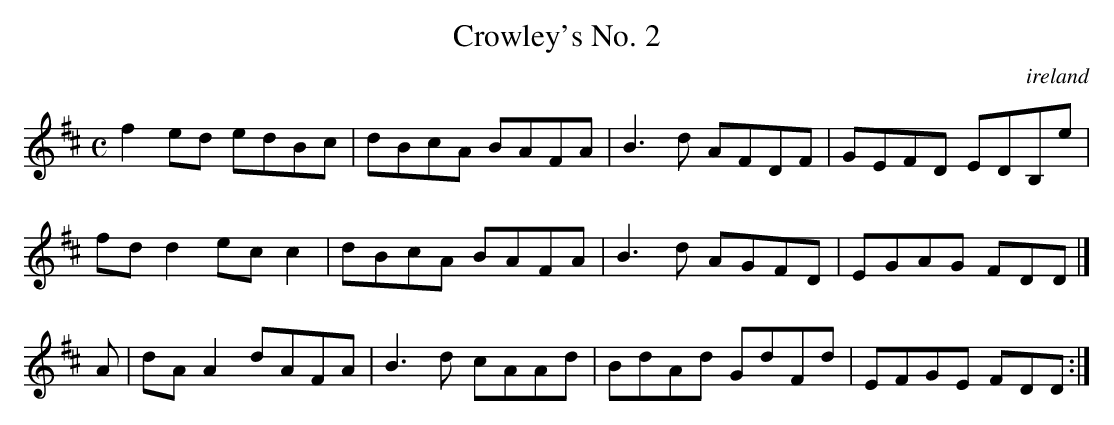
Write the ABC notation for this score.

X:1
T:Crowley's No. 2
O:ireland
M:C
L:1/8
K:D Major
f2ed edBc|dBcA BAFA|B3d AFDF|GEFD EDB,e|!
fdd2 ecc2|dBcA BAFA|B3d AGFD|EGAG FDD|]!
A|dAA2 dAFA|B3d cAAd|BdAd GdFd|EFGE FDD:|!
